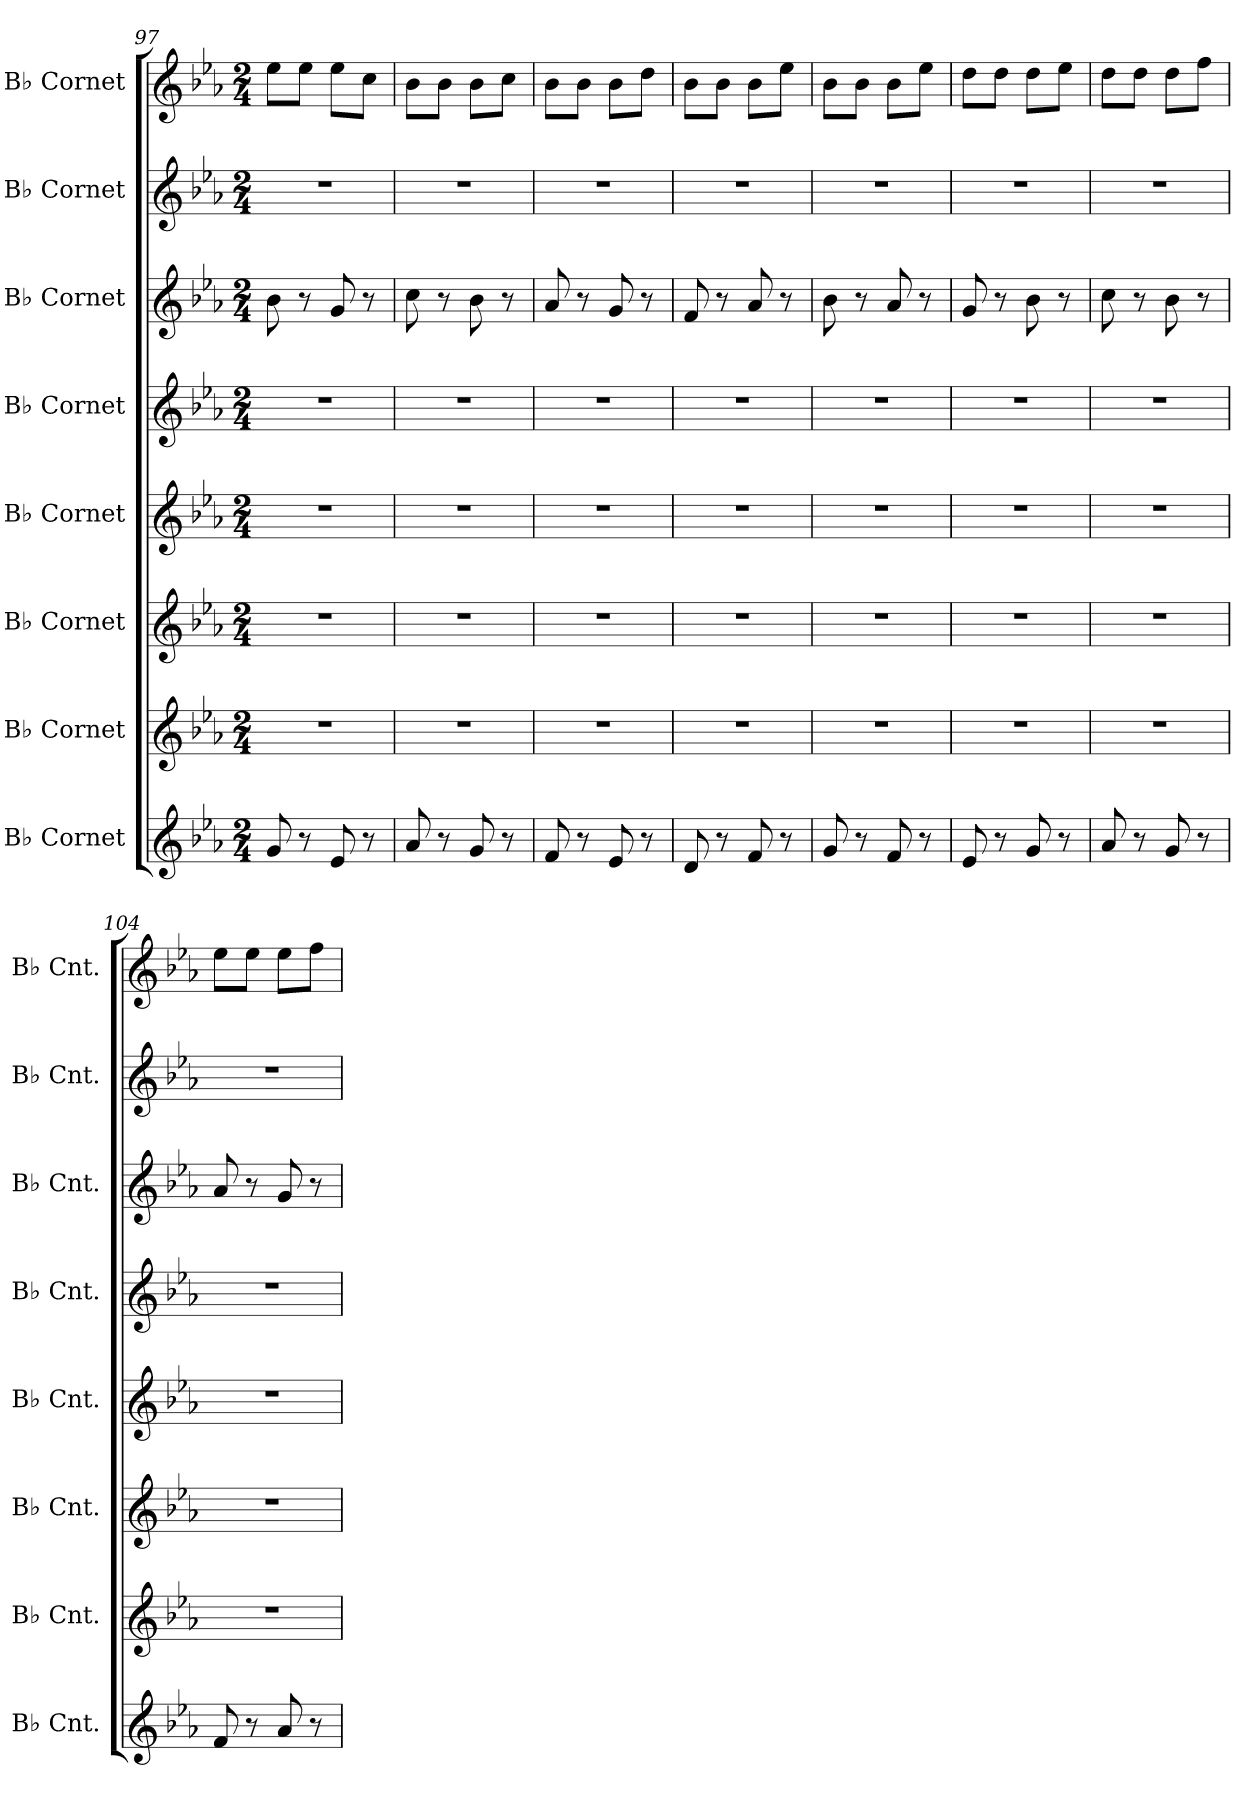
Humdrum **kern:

**kern	**kern	**kern	**kern	**kern	**kern	**kern	**kern
*part8	*part7	*part6	*part5	*part4	*part3	*part2	*part1
*staff8	*staff7	*staff6	*staff5	*staff4	*staff3	*staff2	*staff1
*I"B♭ Cornet	*I"B♭ Cornet	*I"B♭ Cornet	*I"B♭ Cornet	*I"B♭ Cornet	*I"B♭ Cornet	*I"B♭ Cornet	*I"B♭ Cornet
*I'B♭ Cnt.	*I'B♭ Cnt.	*I'B♭ Cnt.	*I'B♭ Cnt.	*I'B♭ Cnt.	*I'B♭ Cnt.	*I'B♭ Cnt.	*I'B♭ Cnt.
*clefG2	*clefG2	*clefG2	*clefG2	*clefG2	*clefG2	*clefG2	*clefG2
*ITrd1c2	*ITrd1c2	*ITrd1c2	*ITrd1c2	*ITrd1c2	*ITrd1c2	*ITrd1c2	*ITrd1c2
*k[b-e-a-d-g-]	*k[b-e-a-d-g-]	*k[b-e-a-d-g-]	*k[b-e-a-d-g-]	*k[b-e-a-d-g-]	*k[b-e-a-d-g-]	*k[b-e-a-d-g-]	*k[b-e-a-d-g-]
*M2/4	*M2/4	*M2/4	*M2/4	*M2/4	*M2/4	*M2/4	*M2/4
=97	=97	=97	=97	=97	=97	=97	=97
8f/	2r	2r	2r	2r	8a-\	2r	8dd-\L
8r	.	.	.	.	8r	.	8dd-\J
8d-/	.	.	.	.	8f/	.	8dd-\L
8r	.	.	.	.	8r	.	8b-\J
=98	=98	=98	=98	=98	=98	=98	=98
8g-/	2r	2r	2r	2r	8b-\	2r	8a-\L
8r	.	.	.	.	8r	.	8a-\J
8f/	.	.	.	.	8a-\	.	8a-\L
8r	.	.	.	.	8r	.	8b-\J
=99	=99	=99	=99	=99	=99	=99	=99
8e-/	2r	2r	2r	2r	8g-/	2r	8a-\L
8r	.	.	.	.	8r	.	8a-\J
8d-/	.	.	.	.	8f/	.	8a-\L
8r	.	.	.	.	8r	.	8cc\J
=100	=100	=100	=100	=100	=100	=100	=100
8c/	2r	2r	2r	2r	8e-/	2r	8a-\L
8r	.	.	.	.	8r	.	8a-\J
8e-/	.	.	.	.	8g-/	.	8a-\L
8r	.	.	.	.	8r	.	8dd-\J
=101	=101	=101	=101	=101	=101	=101	=101
8f/	2r	2r	2r	2r	8a-\	2r	8a-\L
8r	.	.	.	.	8r	.	8a-\J
8e-/	.	.	.	.	8g-/	.	8a-\L
8r	.	.	.	.	8r	.	8dd-\J
=102	=102	=102	=102	=102	=102	=102	=102
8d-/	2r	2r	2r	2r	8f/	2r	8cc\L
8r	.	.	.	.	8r	.	8cc\J
8f/	.	.	.	.	8a-\	.	8cc\L
8r	.	.	.	.	8r	.	8dd-\J
=103	=103	=103	=103	=103	=103	=103	=103
8g-/	2r	2r	2r	2r	8b-\	2r	8cc\L
8r	.	.	.	.	8r	.	8cc\J
8f/	.	.	.	.	8a-\	.	8cc\L
8r	.	.	.	.	8r	.	8ee-\J
=104	=104	=104	=104	=104	=104	=104	=104
8e-/	2r	2r	2r	2r	8g-/	2r	8dd-\L
8r	.	.	.	.	8r	.	8dd-\J
8g-/	.	.	.	.	8f/	.	8dd-\L
8r	.	.	.	.	8r	.	8ee-\J
=	=	=	=	=	=	=	=
*-	*-	*-	*-	*-	*-	*-	*-
